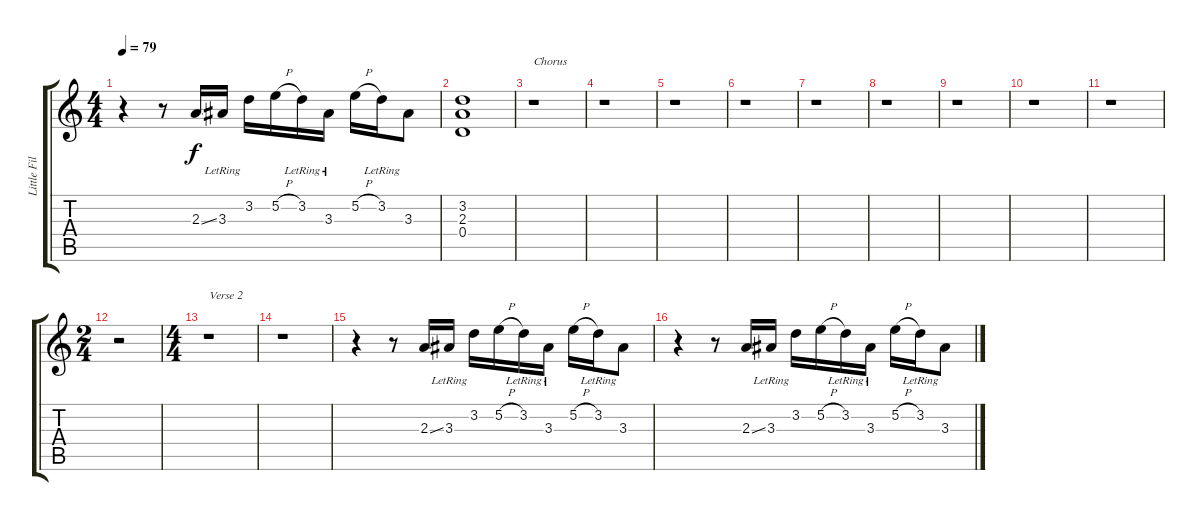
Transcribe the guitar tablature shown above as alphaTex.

\track ("Little Fills for Verse and Rhythm" "Little Fil") {instrument acousticguitarsteel}
\staff {score tabs}
\tuning (E4 B3 G3 D3 A2 E2) {hide}
\ts (4 4)
\tempo 79
\clef g2
\ks c
r.4{dy f} r.8 2.3{ss}.16 3.3{lr}.16 3.2.16 5.2{h}.16 3.2{lr}.16 3.3{lr}.16 5.2{h}.16 3.2{lr}.16 3.3.8 |
(3.2 2.3 0.4).1{instrument distortionguitar} |
r.1{txt "Chorus"} |
r.1 |
r.1 |
r.1 |
r.1 |
r.1 |
r.1 |
r.1 |
r.1 |
\ts (2 4)
r.2 |
\ts (4 4)
r.1{txt "Verse 2"} |
r.1 |
r.4 r.8 2.3{ss}.16 3.3{lr}.16 3.2.16 5.2{h}.16 3.2{lr}.16 3.3{lr}.16 5.2{h}.16 3.2{lr}.16 3.3.8 |
r.4 r.8 2.3{ss}.16 3.3{lr}.16 3.2.16 5.2{h}.16 3.2{lr}.16 3.3{lr}.16 5.2{h}.16 3.2{lr}.16 3.3.8
